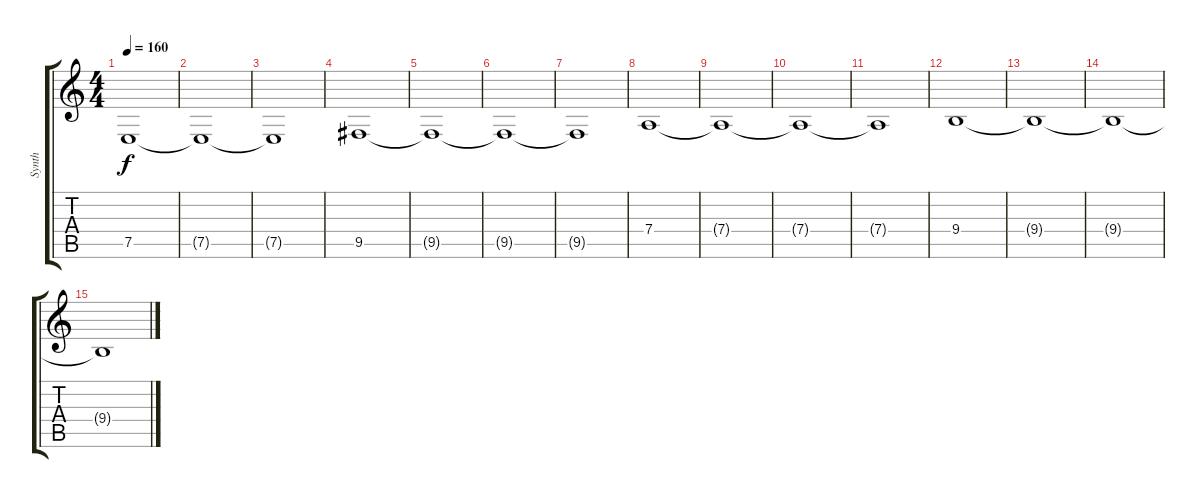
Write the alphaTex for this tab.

\track ("Synth" "Synth") {instrument choiraahs}
\staff {score tabs}
\tuning (E4 B3 G3 D3 A2 E2) {hide}
\ts (4 4)
\tempo 160
\clef g2
\ks c
7.5{t}.1{dy f} |
7.5{t}.1 |
7.5{t}.1 |
9.5.1 |
9.5{t}.1 |
9.5{t}.1 |
9.5{t}.1 |
7.4.1 |
7.4{t}.1 |
7.4{t}.1 |
7.4{t}.1 |
9.4.1 |
9.4{t}.1 |
9.4{t}.1 |
9.4{t}.1
